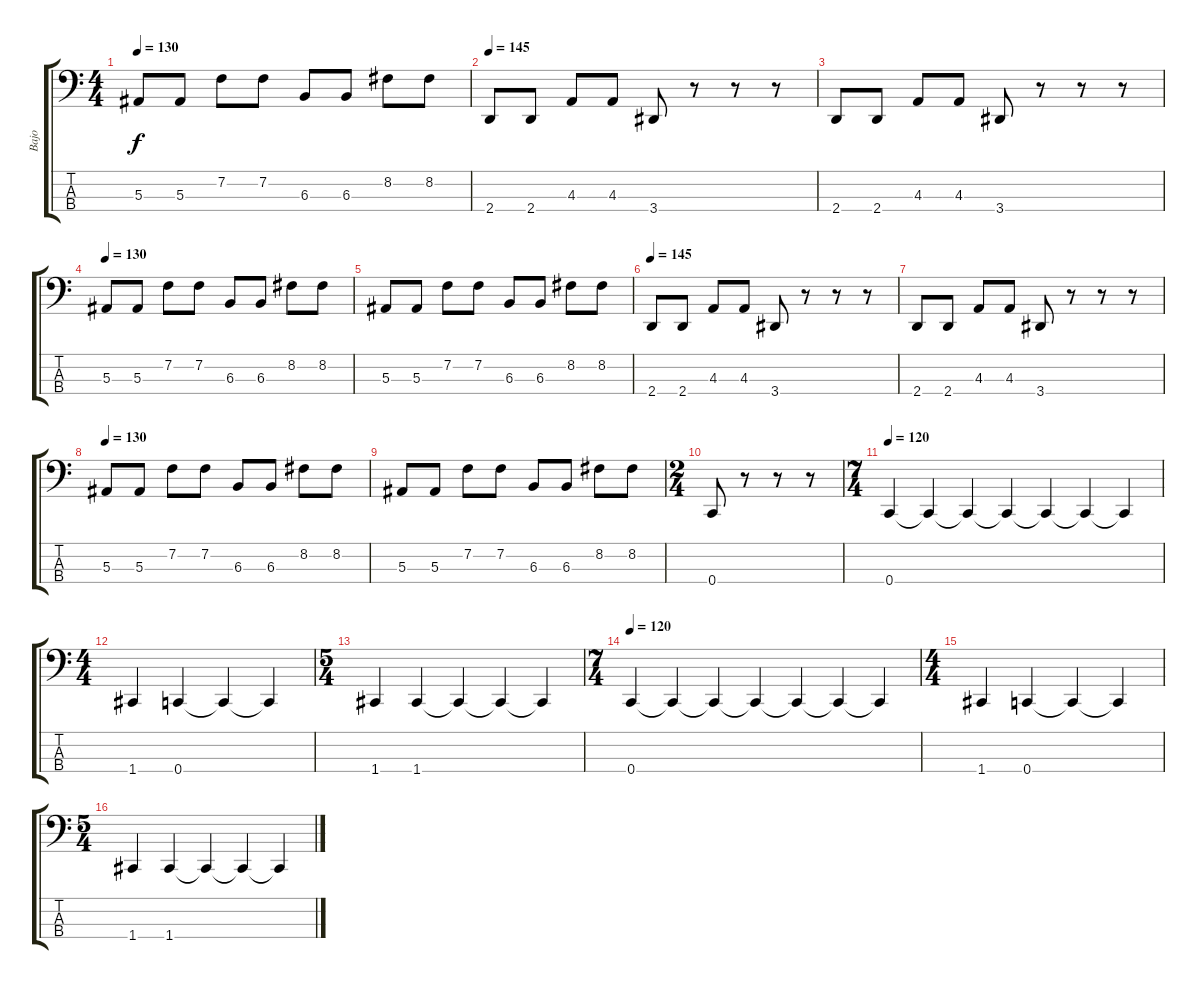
\track ("Bajo" "Bajo") {instrument electricbassfinger}
\staff {score tabs}
\tuning (Eb2 Bb1 F1 C1) {hide}
\ts (4 4)
\tempo 130
\clef f4
\ks c
5.3.8{dy f} 5.3.8 7.2.8 7.2.8 6.3.8 6.3.8 8.2.8 8.2.8 |
\tempo 145
2.4.8 2.4.8 4.3.8 4.3.8 3.4.8 r.8 r.8 r.8 |
2.4.8 2.4.8 4.3.8 4.3.8 3.4.8 r.8 r.8 r.8 |
\tempo 130
5.3.8 5.3.8 7.2.8 7.2.8 6.3.8 6.3.8 8.2.8 8.2.8 |
5.3.8 5.3.8 7.2.8 7.2.8 6.3.8 6.3.8 8.2.8 8.2.8 |
\tempo 145
2.4.8 2.4.8 4.3.8 4.3.8 3.4.8 r.8 r.8 r.8 |
2.4.8 2.4.8 4.3.8 4.3.8 3.4.8 r.8 r.8 r.8 |
\tempo 130
5.3.8 5.3.8 7.2.8 7.2.8 6.3.8 6.3.8 8.2.8 8.2.8 |
5.3.8 5.3.8 7.2.8 7.2.8 6.3.8 6.3.8 8.2.8 8.2.8 |
\ts (2 4)
0.4.8 r.8 r.8 r.8 |
\ts (7 4)
\tempo 120
0.4.4 0.4{t}.4 0.4{t}.4 0.4{t}.4 0.4{t}.4 0.4{t}.4 0.4{t}.4 |
\ts (4 4)
1.4.4 0.4.4 0.4{t}.4 0.4{t}.4 |
\ts (5 4)
1.4.4 1.4.4 1.4{t}.4 1.4{t}.4 1.4{t}.4 |
\ts (7 4)
\tempo 120
0.4.4 0.4{t}.4 0.4{t}.4 0.4{t}.4 0.4{t}.4 0.4{t}.4 0.4{t}.4 |
\ts (4 4)
1.4.4 0.4.4 0.4{t}.4 0.4{t}.4 |
\ts (5 4)
1.4.4 1.4.4 1.4{t}.4 1.4{t}.4 1.4{t}.4
